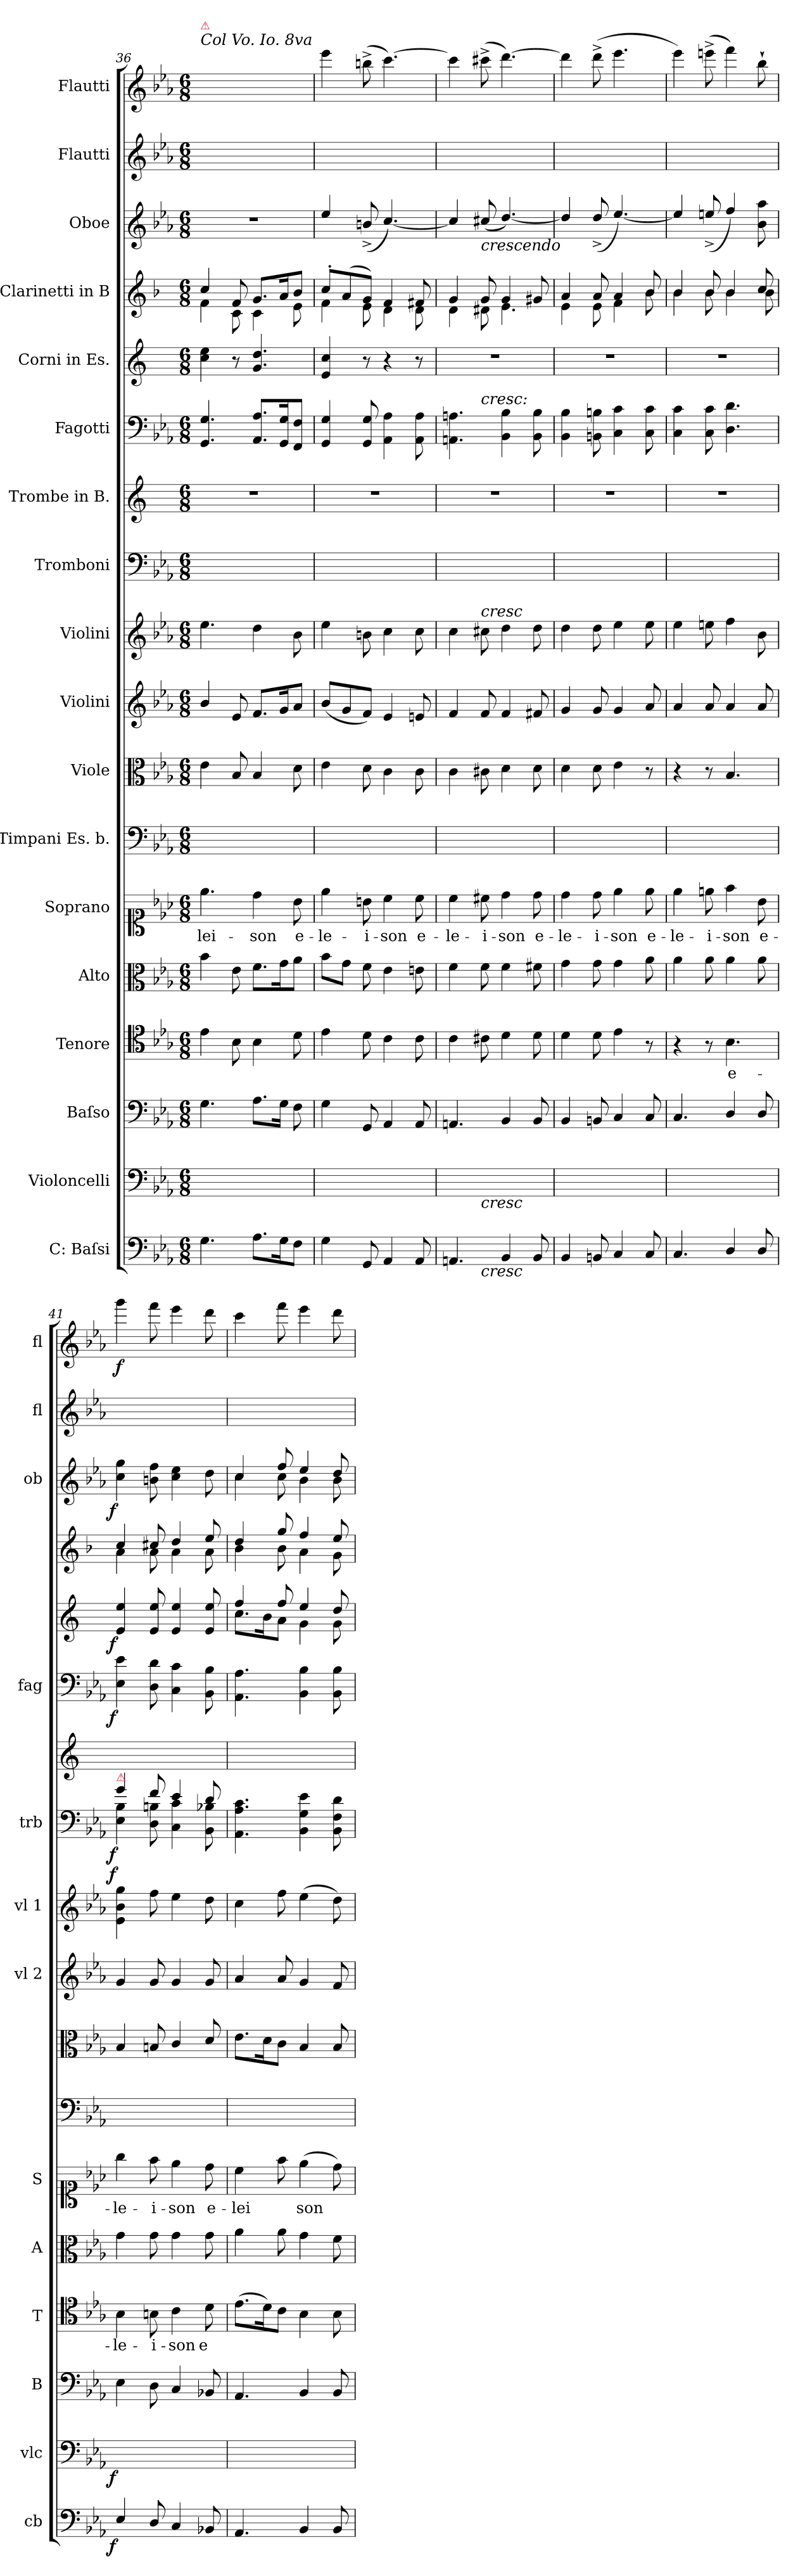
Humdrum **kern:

**kern	**dynam	**kern	**dynam	**kern	**kern	**text	**kern	**kern	**text	**kern	**kern	**kern	**kern	**dynam	**kern	**dynam	**kern	**kern	**dynam	**kern	**dynam	**kern	**kern	**dynam	**kern	**kern	**dynam
*part18	*part18	*part17	*part17	*part16	*part15	*part15	*part14	*part13	*part13	*part12	*part11	*part10	*part9	*part9	*part8	*part8	*part7	*part6	*part6	*part5	*part5	*part4	*part3	*part3	*part2	*part1	*part1
*staff18	*staff18	*staff17	*staff17	*staff16	*staff15	*staff15	*staff14	*staff13	*staff13	*staff12	*staff11	*staff10	*staff9	*staff9	*staff8	*staff8	*staff7	*staff6	*staff6	*staff5	*staff5	*staff4	*staff3	*staff3	*staff2	*staff1	*staff1
*I"C: Baſsi	*	*I"Violoncelli	*	*I"Baſso	*I"Tenore	*	*I"Alto	*I"Soprano	*	*I"Timpani Es. b.	*I"Viole	*I"Violini	*I"Violini	*	*I"Tromboni	*	*I"Trombe in B.	*I"Fagotti	*	*I"Corni in Es.	*	*I"Clarinetti in B	*I"Oboe	*	*I"Flautti	*I"Flautti	*
*I'cb	*	*I'vlc	*	*I'B	*I'T	*	*I'A	*I'S	*	*	*	*I'vl 2	*I'vl 1	*	*I'trb	*	*	*I'fag	*	*	*	*	*I'ob	*	*I'fl	*I'fl	*
*clefF4	*	*clefF4	*	*clefF4	*clefC4	*	*clefC3	*clefC1	*	*clefF4	*clefC3	*clefG2	*clefG2	*	*clefF4	*	*clefG2	*clefF4	*	*clefG2	*	*clefG2	*clefG2	*	*clefG2	*clefG2	*
*	*	*	*	*	*	*	*	*	*	*	*	*	*	*	*	*	*	*	*	*ITrd5c9	*	*ITrd1c2	*	*	*	*	*
*k[b-e-a-]	*	*k[b-e-a-]	*	*k[b-e-a-]	*k[b-e-a-]	*	*k[b-e-a-]	*k[b-e-a-]	*	*k[b-e-a-]	*k[b-e-a-]	*k[b-e-a-]	*k[b-e-a-]	*	*k[b-e-a-]	*	*k[]	*k[b-e-a-]	*	*k[b-e-a-]	*	*k[b-e-a-]	*k[b-e-a-]	*	*k[b-e-a-]	*k[b-e-a-]	*
*M6/8	*	*M6/8	*	*M6/8	*M6/8	*	*M6/8	*M6/8	*	*M6/8	*M6/8	*M6/8	*M6/8	*	*M6/8	*	*M6/8	*M6/8	*	*M6/8	*	*M6/8	*M6/8	*	*M6/8	*M6/8	*
=36	=36	=36	=36	=36	=36	=36	=36	=36	=36	=36	=36	=36	=36	=36	=36	=36	=36	=36	=36	=36	=36	=36	=36	=36	=36	=36	=36
*	*	*	*	*	*	*	*	*	*	*	*	*	*	*	*	*	*	*	*	*	*	*^	*	*	*	*	*
!	!	!	!	!	!	!	!	!	!	!	!	!	!	!	!	!	!	!	!	!	!	!	!	!	!	!	!LO:TX:a:i:t=Col Vo. Io. 8va	!
!	!	!	!	!	!	!	!	!	!	!	!	!	!	!	!	!	!	!	!	!	!	!	!	!	!	!	!LO:TX:a:color=crimson:t=⚠	!
4.G\	.	4.G\yy	.	4.G\	4e-\	.	4b-\	4.ee-\	-lei-	2.ryy	4e-\	4b-/	4.ee-\	.	2.ryy	.	2.r	4.GG/ 4.G/	.	4e-\ 4g\	.	4b-/	4e-\	2.r	.	2.ryy	4.eee-\yy	.
.	.	.	.	.	8B-\	.	8e-\	.	.	.	8B-/	8e-/	.	.	.	.	.	.	.	8r	.	8e-/	8B-\	.	.	.	.	.
8.A-\L	.	8.A-\Lyy	.	8.A-\L	4B-\	.	8.f\L	4dd\	-son	.	4B-/	8.f/L	4dd\	.	.	.	.	8.AA-/ 8.A-/L	.	4.B-/ 4.f/	.	8.f/L	4B-\	.	.	.	4ddd\yy	.
16G\K	.	16G\Kyy	.	16G\Jk	.	.	16g\K	.	.	.	.	16g/K	.	.	.	.	.	16GG/ 16G/K	.	.	.	16g/K	.	.	.	.	.	.
8F\J	.	8F\Jyy	.	8F\	8d\	.	8a-\J	8b-\	e-	.	8d\	8a-/J	8b-\	.	.	.	.	8FF/ 8F/J	.	.	.	8a-/J	8d\	.	.	.	8bb-\yy	.
=37	=37	=37	=37	=37	=37	=37	=37	=37	=37	=37	=37	=37	=37	=37	=37	=37	=37	=37	=37	=37	=37	=37	=37	=37	=37	=37	=37	=37
4G\	.	4G\yy	.	4G\	4e-\	.	8b-\L	4ee-\	-le-	2.ryy	4e-\	(<8b-/L	4ee-\	.	2.ryy	.	2.r	4GG/ 4G/	.	4G/ 4e-/	.	8b-'>/L	4e-\	4ee-/	.	2.ryy	4eee-\	.
.	.	.	.	.	.	.	8g\J	.	.	.	.	8g/	.	.	.	.	.	.	.	.	.	(>8g/	.	.	.	.	.	.
8GG/	.	8GG/yy	.	8GG/	8d\	.	8f\	8bn\	-i-	.	8d\	8f/J)	8bn\	.	.	.	.	8GG/ 8G/	.	8r	.	8f/J)	8d\	(>8bn^>/	.	.	(>8bbn^<\	.
4AA-/	.	4AA-/yy	.	4AA-/	4c\	.	4e-\	4cc\	-son	.	4c\	4e-/	4cc\	.	.	.	.	4AA-\ 4A-\	.	4r	.	4e-/	4c\	[4.cc/)	.	.	[4.ccc\)	.
8AA-/	.	8AA-/yy	.	8AA-/	8c\	.	8en\	8cc\	e-	.	8c\	8en/	8cc\	.	.	.	.	8AA-\ 8A-\	.	8r	.	8en/	8c\	.	.	.	.	.
=38	=38	=38	=38	=38	=38	=38	=38	=38	=38	=38	=38	=38	=38	=38	=38	=38	=38	=38	=38	=38	=38	=38	=38	=38	=38	=38	=38	=38
*^	*	*^	*	*	*	*	*	*	*	*	*	*	*	*	*	*	*	*^	*	*	*	*	*	*	*	*	*	*
4.AAn/	4ryy	.	4.AAn/yy	4ryy	.	4.AAn/	4c\	.	4f\	4cc\	-le-	2.ryy	4c\	4f/	4cc\	.	2.ryy	.	2.r	4.AAn\ 4.An\	4ryy	.	2.r	.	4f/	4c\	4cc/]	.	2.ryy	4ccc\]	.
!	!	!	!	!	!	!	!	!	!	!	!	!	!	!	!	!	!	!	!	!	!	!	!	!	!	!	!LO:TX:b:i:t=crescendo	!	!	!	!
!	!	!	!	!	!	!	!	!	!	!	!	!	!	!	!	!	!	!	!	!	!LO:TX:a:i:t=cresc&colon;	!	!	!	!	!	!	!	!	!	!
!	!	!	!	!	!	!	!	!	!	!	!	!	!	!	!LO:TX:a:i:t=cresc	!	!	!	!	!	!	!	!	!	!	!	!	!	!	!	!
!	!	!	!	!LO:TX:b:i:t=cresc	!	!	!	!	!	!	!	!	!	!	!	!	!	!	!	!	!	!	!	!	!	!	!	!	!	!	!
!	!LO:TX:b:i:t=cresc	!	!	!	!	!	!	!	!	!	!	!	!	!	!	!	!	!	!	!	!	!	!	!	!	!	!	!	!	!	!
.	2ryy	.	.	2ryy	.	.	8c#X\	.	8f\	8cc#X\	-i-	.	8c#X\	8f/	8cc#X\	.	.	.	.	.	2ryy	.	.	.	8f/	8c#X\	(>8cc#X/	.	.	(>8ccc#X^<\	.
4BB-/	.	.	4BB-/yy	.	.	4BB-/	4d\	.	4f\	4dd\	-son	.	4d\	4f/	4dd\	.	.	.	.	4BB-\ 4B-\	.	.	.	.	4f/	4.d\	[4.dd/)	.	.	[4.ddd\)	.
8BB-/	.	.	8BB-/yy	.	.	8BB-/	8d\	.	8f#X\	8dd\	e-	.	8d\	8f#X/	8dd\	.	.	.	.	8BB-\ 8B-\	.	.	.	.	8f#X/	.	.	.	.	.	.
*v	*v	*	*	*	*	*	*	*	*	*	*	*	*	*	*	*	*	*	*	*v	*v	*	*	*	*	*	*	*	*	*	*
*	*	*v	*v	*	*	*	*	*	*	*	*	*	*	*	*	*	*	*	*	*	*	*	*	*	*	*	*	*	*
=39	=39	=39	=39	=39	=39	=39	=39	=39	=39	=39	=39	=39	=39	=39	=39	=39	=39	=39	=39	=39	=39	=39	=39	=39	=39	=39	=39	=39
4BB-/	.	4BB-/yy	.	4BB-/	4d\	.	4g\	4dd\	-le-	2.ryy	4d\	4g/	4dd\	.	2.ryy	.	2.r	4BB-\ 4B-\	.	2.r	.	4g/	4d\	4dd/]	.	2.ryy	4ddd\]	.
8BBn/	.	8BBn/yy	.	8BBn/	8d\	.	8g\	8dd\	-i-	.	8d\	8g/	8dd\	.	.	.	.	8BBn\ 8Bn\	.	.	.	8g/	8d\	(>8dd^>/	.	.	(>8ddd^<\	.
4C/	.	4C/yy	.	4C/	4e-\	.	4g\	4ee-\	-son	.	4e-\	4g/	4ee-\	.	.	.	.	4C\ 4c\	.	.	.	4g/	4e-\	[4.ee-/)	.	.	4.eee-\	.
8C/	.	8C/yy	.	8C/	8r	.	8a-\	8ee-\	e-	.	8r	8a-/	8ee-\	.	.	.	.	8C\ 8c\	.	.	.	8a-/	8a-\	.	.	.	.	.
=40	=40	=40	=40	=40	=40	=40	=40	=40	=40	=40	=40	=40	=40	=40	=40	=40	=40	=40	=40	=40	=40	=40	=40	=40	=40	=40	=40	=40
4.C/	.	4.C/yy	.	4.C/	4r	.	4a-\	4ee-\	-le-	2.ryy	4r	4a-/	4ee-\	.	2.ryy	.	2.r	4C\ 4c\	.	2.r	.	4a-/	4a-\	4ee-/]	.	2.ryy	4eee-\)	.
.	.	.	.	.	8r	.	8a-\	8een\	-i-	.	8r	8a-/	8een\	.	.	.	.	8C\ 8c\	.	.	.	8a-/	8a-\	(>8een^>/	.	.	(>8eeen^<\	.
4D/	.	4D/yy	.	4D/	4.B-\	e-	4a-\	4ff\	-son	.	4.B-/	4a-/	4ff\	.	.	.	.	4.D\ 4.d\	.	.	.	4a-/	4a-\	4ff/)	.	.	4fff\)	.
8D/	.	8D/yy	.	8D/	.	.	8a-\	8b-\	e-	.	.	8a-/	8b-\	.	.	.	.	.	.	.	.	8b-/	8a-\	8b-\ 8aa-\	.	.	8bb-`>\	.
=41	=41	=41	=41	=41	=41	=41	=41	=41	=41	=41	=41	=41	=41	=41	=41	=41	=41	=41	=41	=41	=41	=41	=41	=41	=41	=41	=41	=41
*	*	*	*	*	*	*	*	*	*	*	*	*	*	*	*^	*	*	*	*	*	*	*	*	*	*	*	*	*
!	!	!	!	!	!	!	!	!	!	!	!	!	!	!	!LO:TX:a:color=crimson:t=⚠	!	!	!	!	!	!	!	!	!	!	!	!	!	!
!	!LO:DY:b:rj	!	!LO:DY:b:rj	!	!	!	!	!	!	!	!	!	!	!LO:DY:a:rj	!	!	!LO:DY:b:rj	!	!	!LO:DY:b:rj	!	!LO:DY:b:rj	!	!	!	!LO:DY:b:rj	!	!	!LO:DY:b
4E-/	f	4E-/yy	f	4E-\	4B-\	-le-	4g\	4gg\	-le-	2.ryy	4B-/	4g/	4e-\ 4b-\ 4gg\	f	4g/	4E-\ 4B-\	f	2.ryy	4E-\ 4e-\	f	4G/ 4g/	f	4b-/	4g\	4cc\ 4gg\	f	2.ryy	4ggg\	f
8D/	.	8D/yy	.	8D\	8Bn\	-i-	8g\	8ff\	-i-	.	8Bn/	8g/	8ff\	.	8f/	8D\ 8Bn\	.	.	8D\ 8d\	.	8G/ 8g/	.	8bn/	8g\	8bn\ 8ff\	.	.	8fff\	.
4C/	.	4C/yy	.	4C/	4c\	-son	4g\	4ee-\	-son	.	4c/	4g/	4ee-\	.	4e-/	4C\ 4c\	.	.	4C\ 4c\	.	4G/ 4g/	.	4cc/	4g\	4cc\ 4ee-\	.	.	4eee-\	.
8BB-X/	.	8BB-X/yy	.	8BB-X/	8d\	e	8g\	8dd\	e-	.	8d/	8g/	8dd\	.	8d/	8BB-\ 8B-X\	.	.	8BB-\ 8B-\	.	8G/ 8g/	.	8dd/	8g\	8dd\	.	.	8ddd\	.
=42	=42	=42	=42	=42	=42	=42	=42	=42	=42	=42	=42	=42	=42	=42	=42	=42	=42	=42	=42	=42	=42	=42	=42	=42	=42	=42	=42	=42	=42
*	*	*	*	*	*	*	*	*	*	*	*	*	*	*	*	*	*	*	*	*	*^	*	*	*	*^	*	*	*	*
!	!	!	!	!	!	!	!	!	!	!	!	!	!	!	!LO:TX:a:i:t=Tromboni	!	!	!	!	!	!	!	!	!	!	!	!	!	!	!	!
*	*	*	*	*	*	*	*	*	*	*	*	*	*	*	*v	*v	*	*	*	*	*	*	*	*	*	*	*	*	*	*	*
4.AA-/	.	4.AA-/yy	.	4.AA-/	(>8.e-\L	.	4a-\	4cc\	-lei	2.ryy	8.e-\L	4a-/	4cc\	.	4.AA-\ 4.A-\ 4.c\	.	2.ryy	4.AA-\ 4.A-\	.	4a-/	8.e-\L	.	4cc/	4a-\	4cc/	4cc\	.	2.ryy	4ccc\	.
.	.	.	.	.	16d\K)	.	.	.	.	.	16d\K	.	.	.	.	.	.	.	.	.	16d\K	.	.	.	.	.	.	.	.	.
.	.	.	.	.	8c\J	.	8a-\	8ff\	.	.	8c\J	8a-/	8ff\	.	.	.	.	.	.	8a-/	8c\J	.	8ff/	8a-\	8ff/	8cc\	.	.	8fff\	.
4BB-/	.	4BB-/yy	.	4BB-/	4B-\	.	4g\	(>4ee-\	-son	.	4B-/	4g/	(>4ee-\	.	4BB-\ 4G\ 4e-\	.	.	4BB-\ 4B-\	.	4g/	4B-\	.	4ee-/	4g\	4ee-/	4b-\	.	.	4eee-\	.
8BB-/	.	8BB-/yy	.	8BB-/	8B-\	.	8f\	8dd\)	.	.	8B-/	8f/	8dd\)	.	8BB-\ 8F\ 8d\	.	.	8BB-\ 8B-\	.	8f/	8B-\	.	8dd/	8f\	8dd/	8b-\	.	.	8ddd\	.
*	*	*	*	*	*	*	*	*	*	*	*	*	*	*	*	*	*	*	*	*v	*v	*	*	*	*v	*v	*	*	*	*
*	*	*	*	*	*	*	*	*	*	*	*	*	*	*	*	*	*	*	*	*	*	*v	*v	*	*	*	*	*
=	=	=	=	=	=	=	=	=	=	=	=	=	=	=	=	=	=	=	=	=	=	=	=	=	=	=	=
*-	*-	*-	*-	*-	*-	*-	*-	*-	*-	*-	*-	*-	*-	*-	*-	*-	*-	*-	*-	*-	*-	*-	*-	*-	*-	*-	*-
